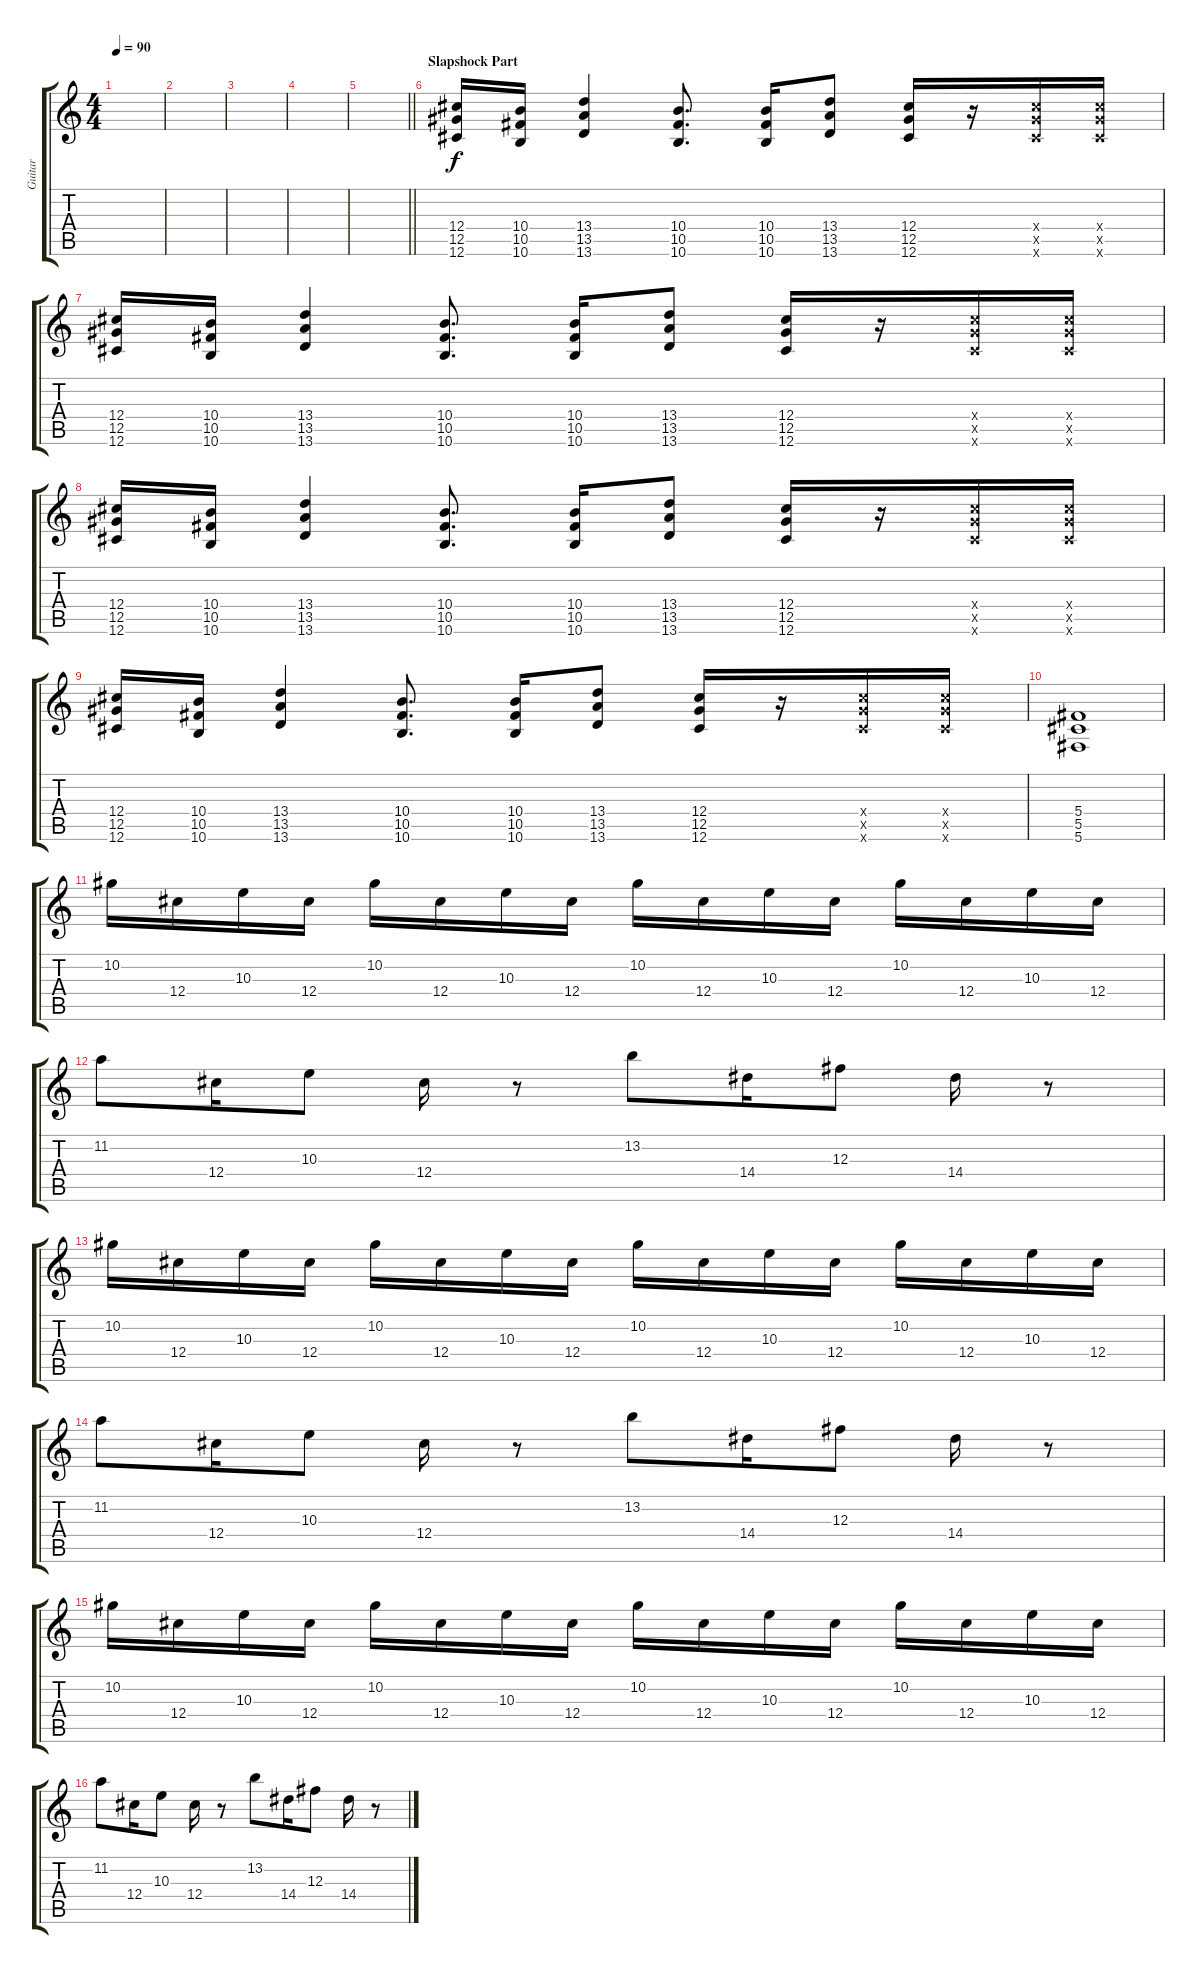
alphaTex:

\track ("Guitar" "Guitar") {instrument overdrivenguitar}
\staff {score tabs}
\tuning (Eb4 Bb3 Gb3 Db3 Ab2 Db2) {hide}
\ts (4 4)
\tempo 90
\clef g2
\ks c
|
|
|
|
\barLineRight lightlight
|
\section ("" "Slapshock Part")
(12.4 12.5 12.6).16 (10.4 10.5 10.6).16 (13.4 13.5 13.6).4 (10.4 10.5 10.6).8{d} (10.4 10.5 10.6).16 (13.4 13.5 13.6).8 (12.4 12.5 12.6).16 r.16 (12.4{x} 12.5{x} 12.6{x}).16 (12.4{x} 12.5{x} 12.6{x}).16 |
(12.4 12.5 12.6).16 (10.4 10.5 10.6).16 (13.4 13.5 13.6).4 (10.4 10.5 10.6).8{d} (10.4 10.5 10.6).16 (13.4 13.5 13.6).8 (12.4 12.5 12.6).16 r.16 (12.4{x} 12.5{x} 12.6{x}).16 (12.4{x} 12.5{x} 12.6{x}).16 |
(12.4 12.5 12.6).16 (10.4 10.5 10.6).16 (13.4 13.5 13.6).4 (10.4 10.5 10.6).8{d} (10.4 10.5 10.6).16 (13.4 13.5 13.6).8 (12.4 12.5 12.6).16 r.16 (12.4{x} 12.5{x} 12.6{x}).16 (12.4{x} 12.5{x} 12.6{x}).16 |
(12.4 12.5 12.6).16 (10.4 10.5 10.6).16 (13.4 13.5 13.6).4 (10.4 10.5 10.6).8{d} (10.4 10.5 10.6).16 (13.4 13.5 13.6).8 (12.4 12.5 12.6).16 r.16 (12.4{x} 12.5{x} 12.6{x}).16 (12.4{x} 12.5{x} 12.6{x}).16 |
(5.4 5.5 5.6).1 |
10.2.16{volume 10 instrument acousticguitarsteel} 12.4.16 10.3.16 12.4.16 10.2.16 12.4.16 10.3.16 12.4.16 10.2.16 12.4.16 10.3.16 12.4.16 10.2.16 12.4.16 10.3.16 12.4.16 |
11.2.8 12.4.16 10.3.8 12.4.16 r.8 13.2.8 14.4.16 12.3.8 14.4.16 r.8 |
10.2.16 12.4.16 10.3.16 12.4.16 10.2.16 12.4.16 10.3.16 12.4.16 10.2.16 12.4.16 10.3.16 12.4.16 10.2.16 12.4.16 10.3.16 12.4.16 |
11.2.8 12.4.16 10.3.8 12.4.16 r.8 13.2.8 14.4.16 12.3.8 14.4.16 r.8 |
10.2.16 12.4.16 10.3.16 12.4.16 10.2.16 12.4.16 10.3.16 12.4.16 10.2.16 12.4.16 10.3.16 12.4.16 10.2.16 12.4.16 10.3.16 12.4.16 |
11.2.8 12.4.16 10.3.8 12.4.16 r.8 13.2.8 14.4.16 12.3.8 14.4.16 r.8
